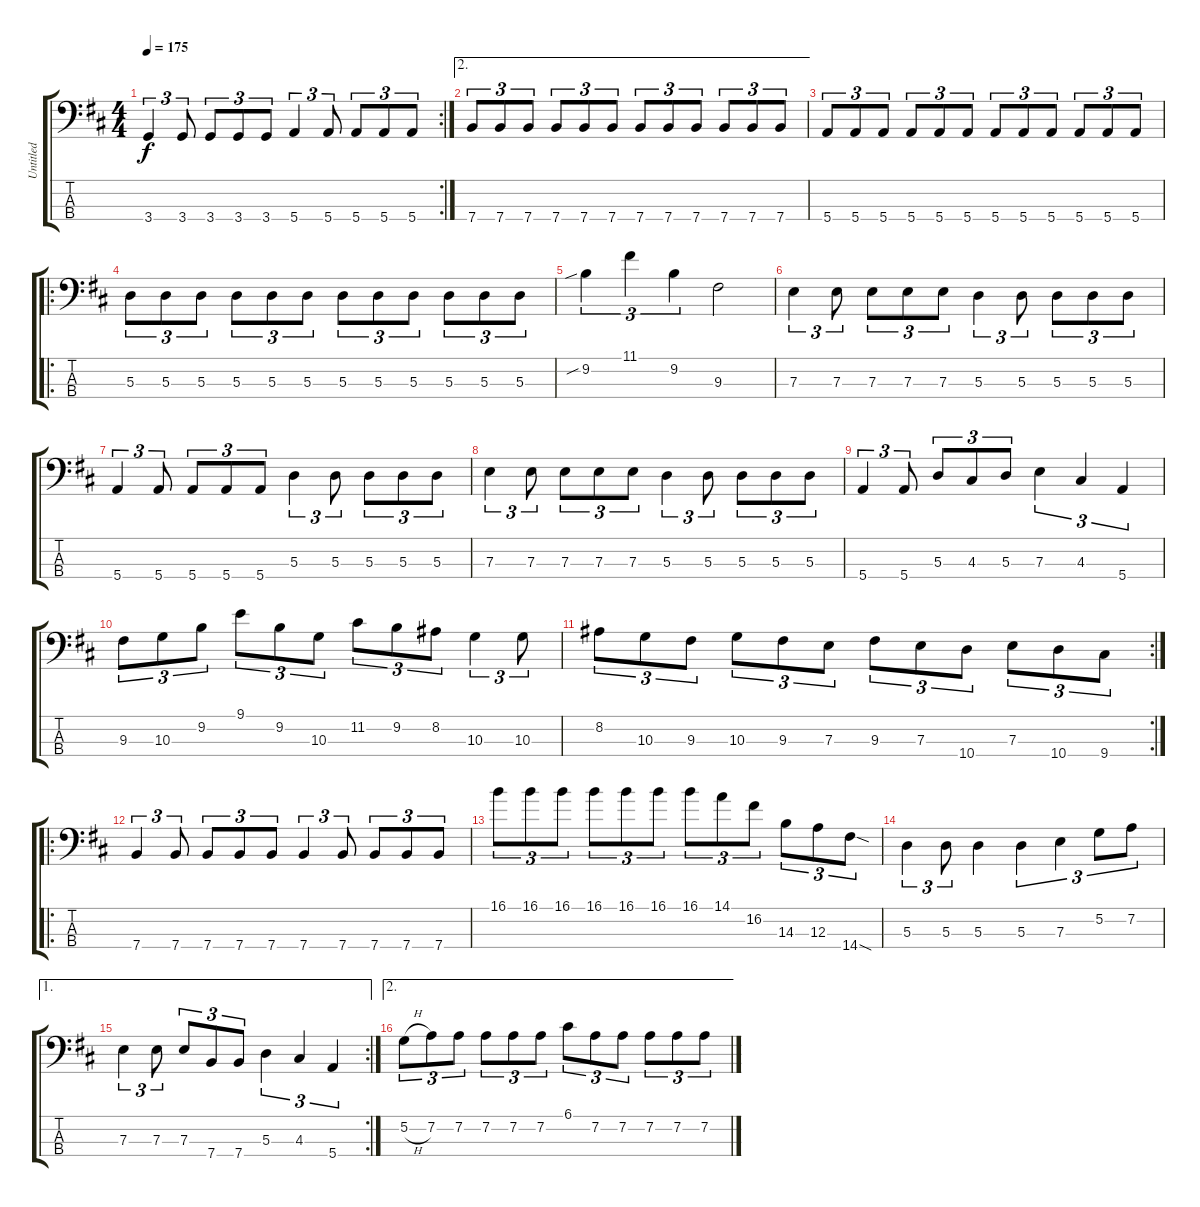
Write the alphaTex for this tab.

\track ("Untitled" "Untitled") {instrument electricbassfinger}
\staff {score tabs}
\tuning (G2 D2 A1 E1) {hide}
\rc 2
\ts (4 4)
\tempo 175
\clef f4
\ks d
3.4.4{tu (3 2) dy f} 3.4.8{tu (3 2)} 3.4.8{tu (3 2)} 3.4.8{tu (3 2)} 3.4.8{tu (3 2)} 5.4.4{tu (3 2)} 5.4.8{tu (3 2)} 5.4.8{tu (3 2)} 5.4.8{tu (3 2)} 5.4.8{tu (3 2)} |
\ae 2
7.4.8{tu (3 2)} 7.4.8{tu (3 2)} 7.4.8{tu (3 2)} 7.4.8{tu (3 2)} 7.4.8{tu (3 2)} 7.4.8{tu (3 2)} 7.4.8{tu (3 2)} 7.4.8{tu (3 2)} 7.4.8{tu (3 2)} 7.4.8{tu (3 2)} 7.4.8{tu (3 2)} 7.4.8{tu (3 2)} |
5.4.8{tu (3 2)} 5.4.8{tu (3 2)} 5.4.8{tu (3 2)} 5.4.8{tu (3 2)} 5.4.8{tu (3 2)} 5.4.8{tu (3 2)} 5.4.8{tu (3 2)} 5.4.8{tu (3 2)} 5.4.8{tu (3 2)} 5.4.8{tu (3 2)} 5.4.8{tu (3 2)} 5.4.8{tu (3 2)} |
\ro
5.3.8{tu (3 2)} 5.3.8{tu (3 2)} 5.3.8{tu (3 2)} 5.3.8{tu (3 2)} 5.3.8{tu (3 2)} 5.3.8{tu (3 2)} 5.3.8{tu (3 2)} 5.3.8{tu (3 2)} 5.3.8{tu (3 2)} 5.3.8{tu (3 2)} 5.3.8{tu (3 2)} 5.3.8{tu (3 2)} |
9.2{sib}.4{tu (3 2)} 11.1.4{tu (3 2)} 9.2.4{tu (3 2)} 9.3.2 |
7.3.4{tu (3 2)} 7.3.8{tu (3 2)} 7.3.8{tu (3 2)} 7.3.8{tu (3 2)} 7.3.8{tu (3 2)} 5.3.4{tu (3 2)} 5.3.8{tu (3 2)} 5.3.8{tu (3 2)} 5.3.8{tu (3 2)} 5.3.8{tu (3 2)} |
5.4.4{tu (3 2)} 5.4.8{tu (3 2)} 5.4.8{tu (3 2)} 5.4.8{tu (3 2)} 5.4.8{tu (3 2)} 5.3.4{tu (3 2)} 5.3.8{tu (3 2)} 5.3.8{tu (3 2)} 5.3.8{tu (3 2)} 5.3.8{tu (3 2)} |
7.3.4{tu (3 2)} 7.3.8{tu (3 2)} 7.3.8{tu (3 2)} 7.3.8{tu (3 2)} 7.3.8{tu (3 2)} 5.3.4{tu (3 2)} 5.3.8{tu (3 2)} 5.3.8{tu (3 2)} 5.3.8{tu (3 2)} 5.3.8{tu (3 2)} |
5.4.4{tu (3 2)} 5.4.8{tu (3 2)} 5.3.8{tu (3 2)} 4.3.8{tu (3 2)} 5.3.8{tu (3 2)} 7.3.4{tu (3 2)} 4.3.4{tu (3 2)} 5.4.4{tu (3 2)} |
9.3.8{tu (3 2)} 10.3.8{tu (3 2)} 9.2.8{tu (3 2)} 9.1.8{tu (3 2)} 9.2.8{tu (3 2)} 10.3.8{tu (3 2)} 11.2.8{tu (3 2)} 9.2.8{tu (3 2)} 8.2.8{tu (3 2)} 10.3.4{tu (3 2)} 10.3.8{tu (3 2)} |
\rc 2
8.2.8{tu (3 2)} 10.3.8{tu (3 2)} 9.3.8{tu (3 2)} 10.3.8{tu (3 2)} 9.3.8{tu (3 2)} 7.3.8{tu (3 2)} 9.3.8{tu (3 2)} 7.3.8{tu (3 2)} 10.4.8{tu (3 2)} 7.3.8{tu (3 2)} 10.4.8{tu (3 2)} 9.4.8{tu (3 2)} |
\ro
7.4.4{tu (3 2)} 7.4.8{tu (3 2)} 7.4.8{tu (3 2)} 7.4.8{tu (3 2)} 7.4.8{tu (3 2)} 7.4.4{tu (3 2)} 7.4.8{tu (3 2)} 7.4.8{tu (3 2)} 7.4.8{tu (3 2)} 7.4.8{tu (3 2)} |
16.1.8{tu (3 2)} 16.1.8{tu (3 2)} 16.1.8{tu (3 2)} 16.1.8{tu (3 2)} 16.1.8{tu (3 2)} 16.1.8{tu (3 2)} 16.1.8{tu (3 2)} 14.1.8{tu (3 2)} 16.2.8{tu (3 2)} 14.3.8{tu (3 2)} 12.3.8{tu (3 2)} 14.4{sod}.8{tu (3 2)} |
5.3.4{tu (3 2)} 5.3.8{tu (3 2)} 5.3.4 5.3.4{tu (3 2)} 7.3.4{tu (3 2)} 5.2.8{tu (3 2)} 7.2.8{tu (3 2)} |
\ae 1
\rc 2
7.3.4{tu (3 2)} 7.3.8{tu (3 2)} 7.3.8{tu (3 2)} 7.4.8{tu (3 2)} 7.4.8{tu (3 2)} 5.3.4{tu (3 2)} 4.3.4{tu (3 2)} 5.4.4{tu (3 2)} |
\ae 2
5.2{h}.8{tu (3 2)} 7.2.8{tu (3 2)} 7.2.8{tu (3 2)} 7.2.8{tu (3 2)} 7.2.8{tu (3 2)} 7.2.8{tu (3 2)} 6.1.8{tu (3 2)} 7.2.8{tu (3 2)} 7.2.8{tu (3 2)} 7.2.8{tu (3 2)} 7.2.8{tu (3 2)} 7.2.8{tu (3 2)}
